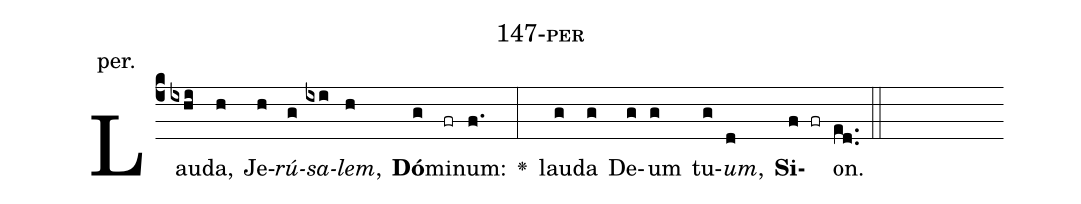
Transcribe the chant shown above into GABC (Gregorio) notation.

name: 147-per;
annotation: per.;
%%
(c4)Lau(ixhi)da,(h) Je(h)<i>rú</i>(g)<i>sa</i>(ixi)<i>lem</i>,(h) <b>Dó</b>(g)mi(fr)num:(f.) <v>\greheightstar</v>(:) lau(g)da(g) De(g)um(g) tu(g)<i>um</i>,(d) <b>Si</b>(f fr)on.(ed..) (::)


%E(g) u(g) o(g) u(d) a(f) e.(ed..) (::)
